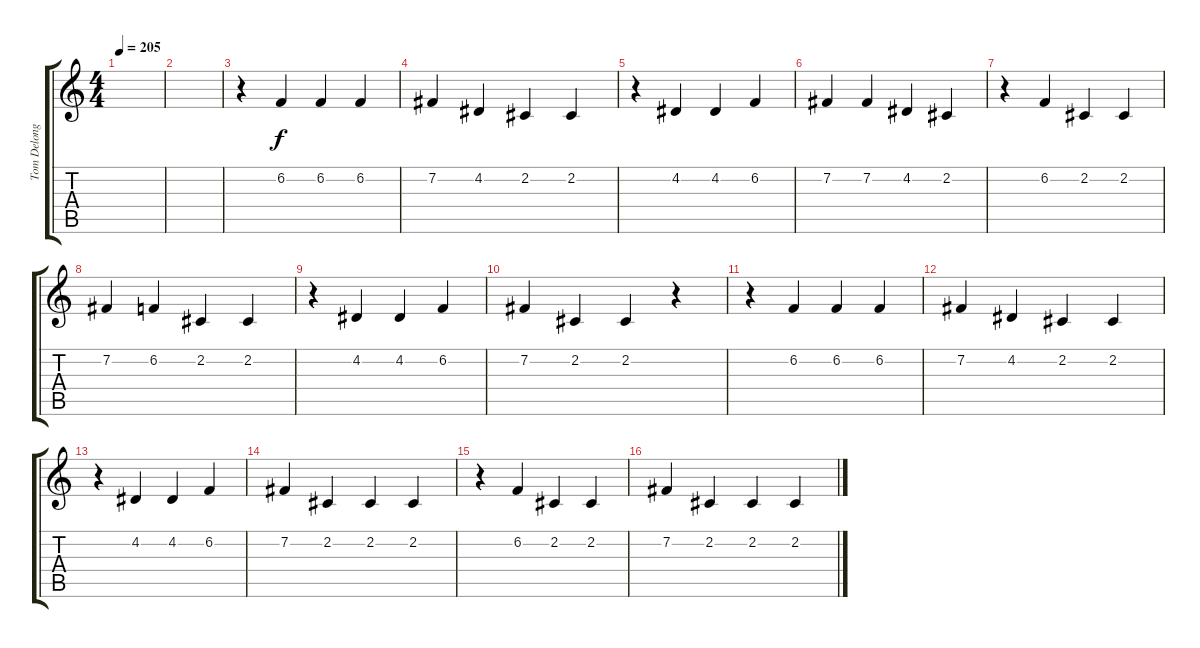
\track ("Tom Delonge (Vocals)" "Tom Delong") {instrument tenorsax}
\staff {score tabs}
\tuning (E4 B3 G3 D3 A2 E2) {hide}
\ts (4 4)
\tempo 205
\clef g2
\ks c
|
|
r.4 6.2.4 6.2.4 6.2.4 |
7.2.4 4.2.4 2.2.4 2.2.4 |
r.4 4.2.4 4.2.4 6.2.4 |
7.2.4 7.2.4 4.2.4 2.2.4 |
r.4 6.2.4 2.2.4 2.2.4 |
7.2.4 6.2.4 2.2.4 2.2.4 |
r.4 4.2.4 4.2.4 6.2.4 |
7.2.4 2.2.4 2.2.4 r.4 |
r.4 6.2.4 6.2.4 6.2.4 |
7.2.4 4.2.4 2.2.4 2.2.4 |
r.4 4.2.4 4.2.4 6.2.4 |
7.2.4 2.2.4 2.2.4 2.2.4 |
r.4 6.2.4 2.2.4 2.2.4 |
7.2.4 2.2.4 2.2.4 2.2.4
